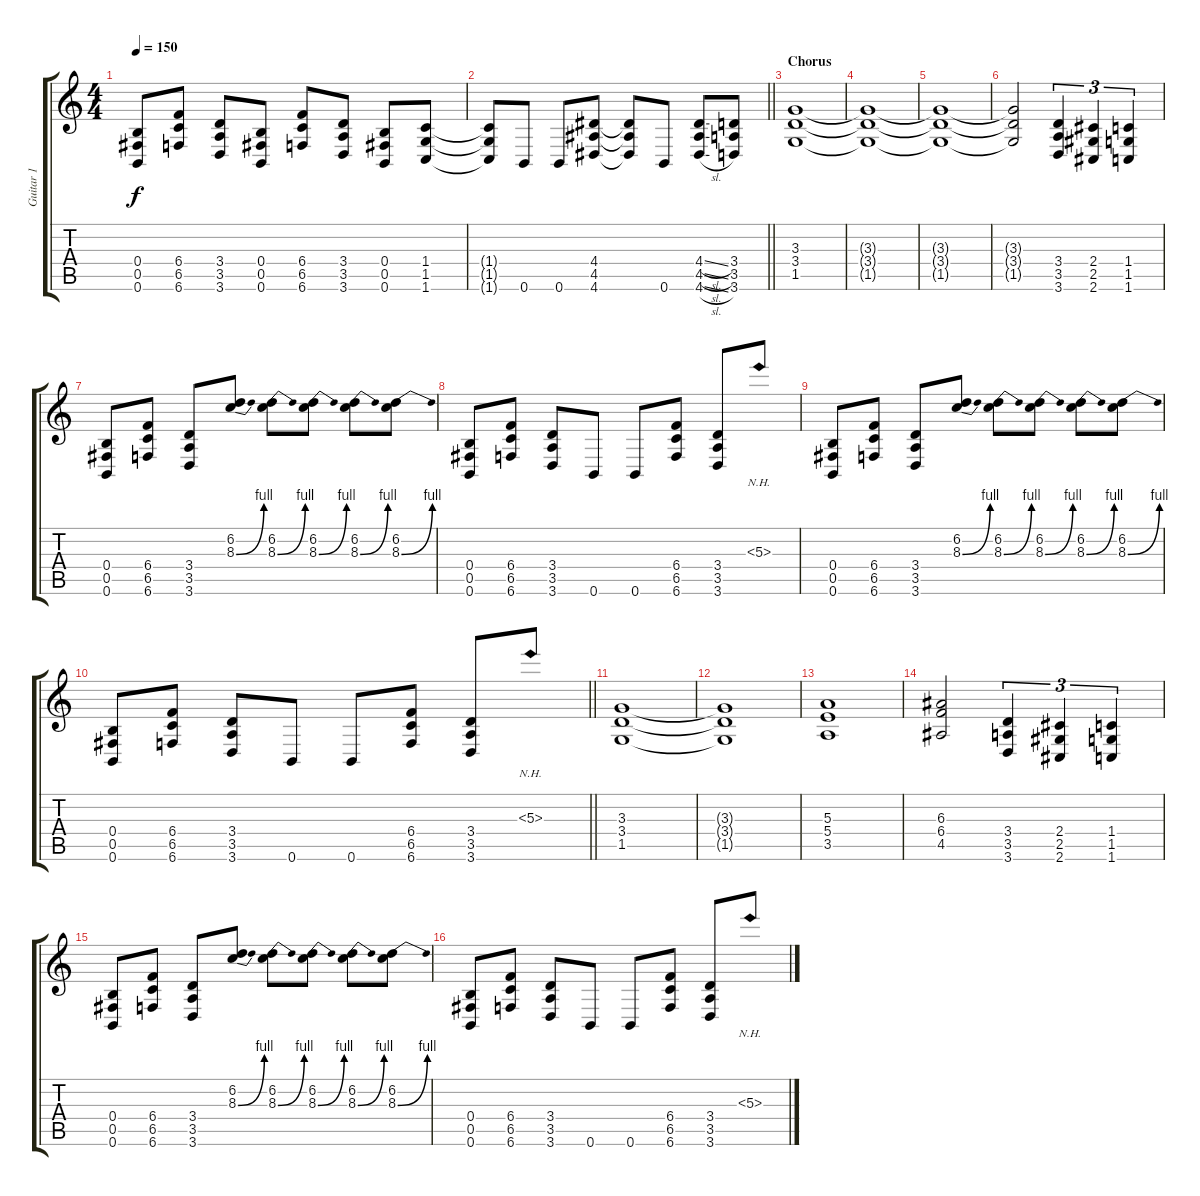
\track ("Guitar 1" "Guitar 1") {instrument distortionguitar}
\staff {score tabs}
\tuning (Db4 Ab3 E3 B2 Gb2 B1) {hide}
\ts (4 4)
\tempo 150
\clef g2
\ks c
(0.4 0.5 0.6).8{dy f} (6.4 6.5 6.6).8 (3.4 3.5 3.6).8 (0.4 0.5 0.6).8 (6.4 6.5 6.6).8 (3.4 3.5 3.6).8 (0.4 0.5 0.6).8 (1.4 1.5 1.6).8 |
\barLineRight lightlight
(1.4{t} 1.5{t} 1.6{t}).8 0.6.8 0.6.8 (4.4 4.5 4.6).8 (4.4{t} 4.5{t} 4.6{t}).8 0.6.8 (4.4{sl} 4.5{sl} 4.6{sl}).8 (3.4 3.5 3.6).8 |
\section ("" "Chorus")
(3.3 3.4 1.5).1 |
(3.3{t} 3.4{t} 1.5{t}).1 |
(3.3{t} 3.4{t} 1.5{t}).1 |
(3.3{t} 3.4{t} 1.5{t}).2 (3.4 3.5 3.6).4{tu (3 2)} (2.4 2.5 2.6).4{tu (3 2)} (1.4 1.5 1.6).4{tu (3 2)} |
(0.4 0.5 0.6).8 (6.4 6.5 6.6).8 (3.4 3.5 3.6).8 (6.2 8.3{be (bend 0 0 60 4)}).8 (6.2 8.3{be (bend 0 0 60 4)}).8 (6.2 8.3{be (bend 0 0 60 4)}).8 (6.2 8.3{be (bend 0 0 60 4)}).8 (6.2 8.3{be (bend 0 0 60 4)}).8 |
(0.4 0.5 0.6).8 (6.4 6.5 6.6).8 (3.4 3.5 3.6).8 0.6.8 0.6.8 (6.4 6.5 6.6).8 (3.4 3.5 3.6).8 5.3{nh}.8 |
(0.4 0.5 0.6).8 (6.4 6.5 6.6).8 (3.4 3.5 3.6).8 (6.2 8.3{be (bend 0 0 60 4)}).8 (6.2 8.3{be (bend 0 0 60 4)}).8 (6.2 8.3{be (bend 0 0 60 4)}).8 (6.2 8.3{be (bend 0 0 60 4)}).8 (6.2 8.3{be (bend 0 0 60 4)}).8 |
\barLineRight lightlight
(0.4 0.5 0.6).8 (6.4 6.5 6.6).8 (3.4 3.5 3.6).8 0.6.8 0.6.8 (6.4 6.5 6.6).8 (3.4 3.5 3.6).8 5.3{nh}.8 |
\section ("" "")
(3.3 3.4 1.5).1 |
(3.3{t} 3.4{t} 1.5{t}).1 |
(5.3 5.4 3.5).1 |
(6.3 6.4 4.5).2 (3.4 3.5 3.6).4{tu (3 2)} (2.4 2.5 2.6).4{tu (3 2)} (1.4 1.5 1.6).4{tu (3 2)} |
(0.4 0.5 0.6).8 (6.4 6.5 6.6).8 (3.4 3.5 3.6).8 (6.2 8.3{be (bend 0 0 60 4)}).8 (6.2 8.3{be (bend 0 0 60 4)}).8 (6.2 8.3{be (bend 0 0 60 4)}).8 (6.2 8.3{be (bend 0 0 60 4)}).8 (6.2 8.3{be (bend 0 0 60 4)}).8 |
(0.4 0.5 0.6).8 (6.4 6.5 6.6).8 (3.4 3.5 3.6).8 0.6.8 0.6.8 (6.4 6.5 6.6).8 (3.4 3.5 3.6).8 5.3{nh}.8
